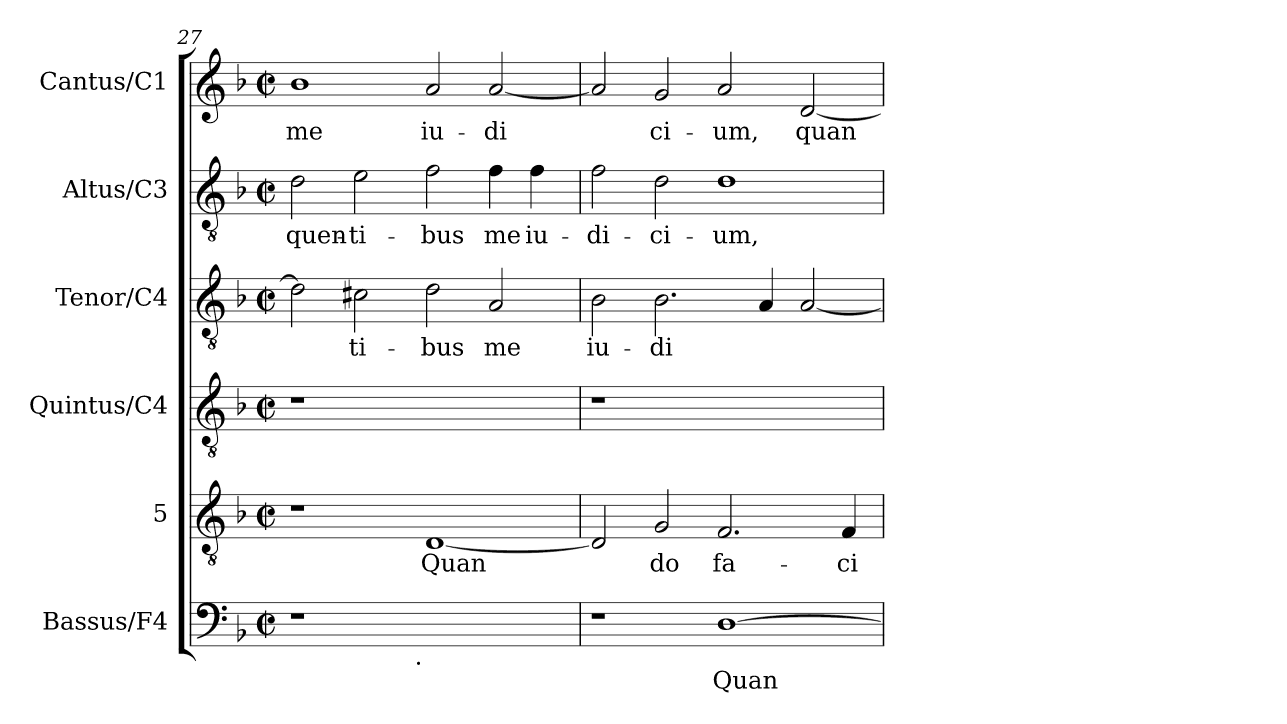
**kern	**text	**kern	**text	**kern	**kern	**text	**kern	**text	**kern	**text
*part6	*part6	*part5	*part5	*part4	*part3	*part3	*part2	*part2	*part1	*part1
*staff6	*staff6	*staff5	*staff5	*staff4	*staff3	*staff3	*staff2	*staff2	*staff1	*staff1
*I"Bassus/F4	*	*I"5	*	*I"Quintus/C4	*I"Tenor/C4	*	*I"Altus/C3	*	*I"Cantus/C1	*
*I'B	*	*	*	*	*I'T	*	*I'A	*	*I'C	*
*clefF4	*	*clefGv2	*	*clefGv2	*clefGv2	*	*clefGv2	*	*clefG2	*
*k[b-]	*	*k[b-]	*	*k[b-]	*k[b-]	*	*k[b-]	*	*k[b-]	*
*F:	*	*F:	*	*F:	*F:	*	*F:	*	*F:	*
*M2/2	*	*M2/2	*	*M2/2	*M2/2	*	*M2/2	*	*M2/2	*
*met(c|)	*	*met(c|)	*	*met(c|)	*met(c|)	*	*met(c|)	*	*met(c|)	*
=27	=27	=27	=27	=27	=27	=27	=27	=27	=27	=27
!	!	!	!	!	!	!LO:LY:b:cj	!	!LO:LY:b:cj	!	!LO:LY:b:cj
*^	*	*	*	*	*	*	*	*	*	*
1r	2ryy	.	1r	.	1r	2d\]	--	2d\	-quen-	1b-	me
!	!	!	!	!	!	!	!LO:LY:b:cj	!	!LO:LY:b:cj	!	!
.	4...ryy	.	.	.	.	2c#X\	-ti-	2e\	-ti-	.	.
!	!LO:TX:b:t=.	!	!	!	!	!	!	!	!	!	!
.	1ryy	.	.	.	.	.	.	.	.	.	.
!	!	!	!	!LO:LY:b:cj	!	!	!LO:LY:b:cj	!	!LO:LY:b:cj	!	!LO:LY:b:cj
1ryy	.	.	[<1D	Quan-	1ryy	2d\	-bus	2f\	-bus	2a/	iu-
!	!	!	!	!	!	!	!LO:LY:b:cj	!	!LO:LY:b:cj	!	!LO:LY:b:cj
.	.	.	.	.	.	2A/	me	4f\	me	[<2a/	-di-
!	!	!	!	!	!	!	!	!	!LO:LY:b:cj	!	!
.	.	.	.	.	.	.	.	4f\	iu-	.	.
.	32ryy	.	.	.	.	.	.	.	.	.	.
=28	=28	=28	=28	=28	=28	=28	=28	=28	=28	=28	=28
!	!	!	!	!LO:LY:b:cj	!	!	!LO:LY:b:cj	!	!LO:LY:b:cj	!	!LO:LY:b:cj
*v	*v	*	*	*	*	*	*	*	*	*	*
1r	.	2D/]	--	1r	2B-\	iu-	2f\	-di-	2a/]	--
!	!	!	!LO:LY:b:cj	!	!	!LO:LY:b:cj	!	!LO:LY:b:cj	!	!LO:LY:b:cj
.	.	2G/	-do	.	2.B-\	-di-	2d\	-ci-	2g/	-ci-
!	!LO:LY:b:cj	!	!LO:LY:b:cj	!	!	!	!	!LO:LY:b:cj	!	!LO:LY:b:cj
[>1D	Quan-	2.F/	fa-	1ryy	.	.	1d	-um,	2a/	-um,
!	!	!	!	!	!	!LO:LY:b:cj	!	!	!	!
.	.	.	.	.	4A/	--	.	.	.	.
!	!	!	!	!	!	!LO:LY:b:cj	!	!	!	!LO:LY:b:cj
.	.	.	.	.	[>2A/	--	.	.	[>2d/	quan-
!	!	!	!LO:LY:b:cj	!	!	!	!	!	!	!
.	.	4F/	-ci-	.	.	.	.	.	.	.
=	=	=	=	=	=	=	=	=	=	=
*-	*-	*-	*-	*-	*-	*-	*-	*-	*-	*-
